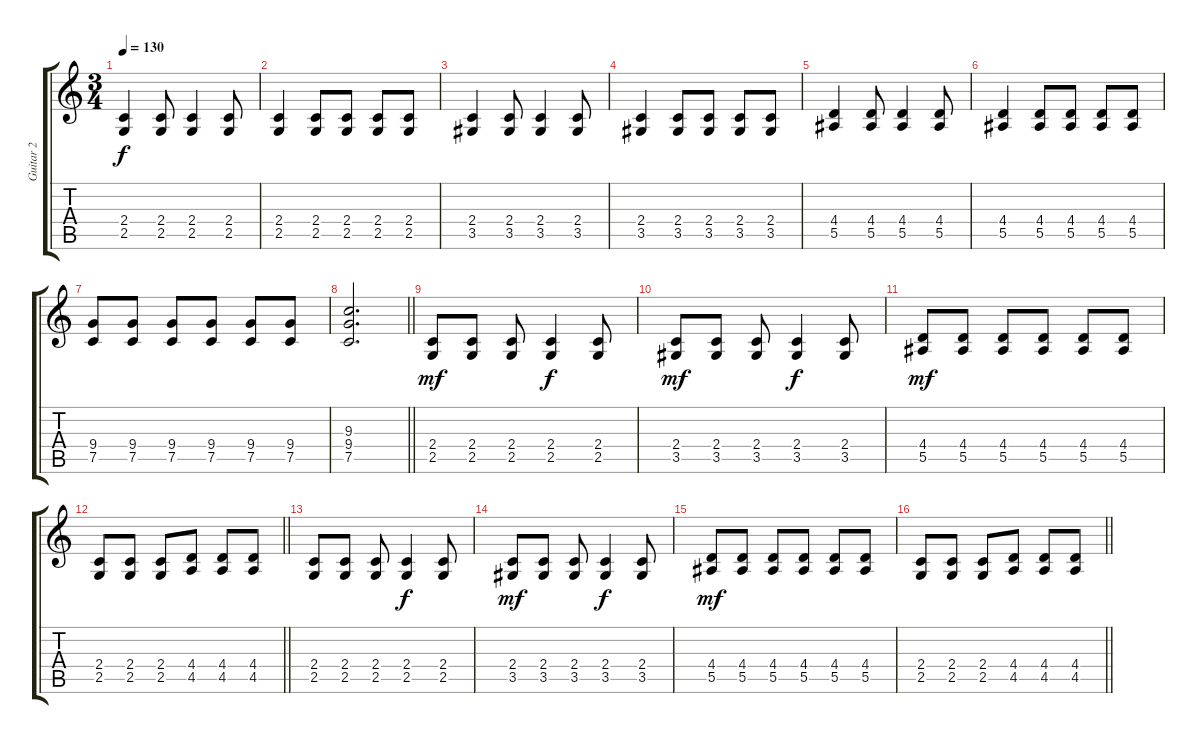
\track ("Guitar 2" "Guitar 2") {instrument distortionguitar}
\staff {score tabs}
\tuning (C4 G3 Eb3 Bb2 F2 C2) {hide}
\ts (3 4)
\section ("" "")
\tempo 130
\clef g2
\ks c
(2.4 2.5).4{dy f} (2.4 2.5).8 (2.4 2.5).4 (2.4 2.5).8 |
(2.4 2.5).4 (2.4 2.5).8 (2.4 2.5).8 (2.4 2.5).8 (2.4 2.5).8 |
(2.4 3.5).4 (2.4 3.5).8 (2.4 3.5).4 (2.4 3.5).8 |
(2.4 3.5).4 (2.4 3.5).8 (2.4 3.5).8 (2.4 3.5).8 (2.4 3.5).8 |
(4.4 5.5).4 (4.4 5.5).8 (4.4 5.5).4 (4.4 5.5).8 |
(4.4 5.5).4 (4.4 5.5).8 (4.4 5.5).8 (4.4 5.5).8 (4.4 5.5).8 |
(9.4 7.5).8 (9.4 7.5).8 (9.4 7.5).8 (9.4 7.5).8 (9.4 7.5).8 (9.4 7.5).8 |
\barLineRight lightlight
(9.3 9.4 7.5).2{d} |
\section ("" "")
(2.4 2.5).8{dy mf} (2.4 2.5).8 (2.4 2.5).8 (2.4 2.5).4{dy f} (2.4 2.5).8 |
(2.4 3.5).8{dy mf} (2.4 3.5).8 (2.4 3.5).8 (2.4 3.5).4{dy f} (2.4 3.5).8 |
(4.4 5.5).8{dy mf} (4.4 5.5).8 (4.4 5.5).8 (4.4 5.5).8 (4.4 5.5).8 (4.4 5.5).8 |
\barLineRight lightlight
(2.4 2.5).8 (2.4 2.5).8 (2.4 2.5).8 (4.4 4.5).8 (4.4 4.5).8 (4.4 4.5).8 |
(2.4 2.5).8 (2.4 2.5).8 (2.4 2.5).8 (2.4 2.5).4{dy f} (2.4 2.5).8 |
(2.4 3.5).8{dy mf} (2.4 3.5).8 (2.4 3.5).8 (2.4 3.5).4{dy f} (2.4 3.5).8 |
(4.4 5.5).8{dy mf} (4.4 5.5).8 (4.4 5.5).8 (4.4 5.5).8 (4.4 5.5).8 (4.4 5.5).8 |
\barLineRight lightlight
(2.4 2.5).8 (2.4 2.5).8 (2.4 2.5).8 (4.4 4.5).8 (4.4 4.5).8 (4.4 4.5).8
